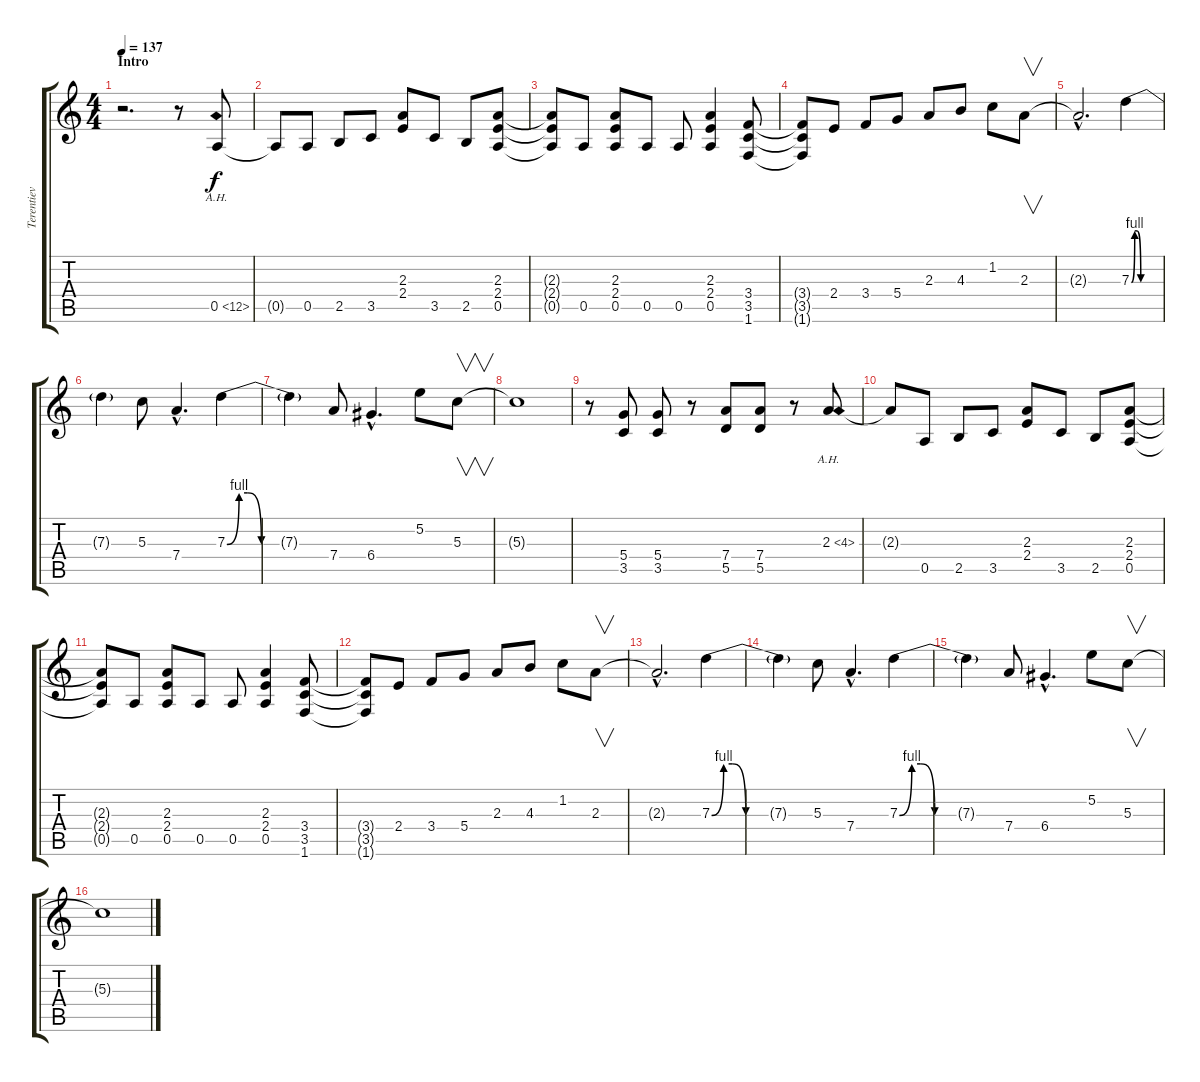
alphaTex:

\track ("Terentiev" "Terentiev") {instrument overdrivenguitar}
\staff {score tabs}
\tuning (E4 B3 G3 D3 A2 E2) {hide}
\ts (4 4)
\section ("" "Intro")
\tempo 137
\clef g2
\ks c
r.2{d dy f instrument overdrivenguitar} r.8 0.5{ah 12}.8 |
0.5{t}.8 0.5.8 2.5.8 3.5.8 (2.3 2.4).8 3.5.8 2.5.8 (2.3 2.4 0.5).8 |
(2.3{t} 2.4{t} 0.5{t}).8 0.5.8 (2.3 2.4 0.5).8 0.5.8 0.5.8 (2.3 2.4 0.5).4 (3.4 3.5 1.6).8 |
(3.4{t} 3.5{t} 1.6{t}).8 2.4.8 3.4.8 5.4.8 2.3.8 4.3.8 1.2.8 2.3.8{v} |
2.3{hac t}.2{d} 7.3{be (custom 0 0 7 4 12 4 20 0 45 0 60 0)}.4 |
7.3{t}.4 5.3.8 7.4{hac}.4{d} 7.3{be (custom 0 0 7 4 12 4 20 0 45 0 60 0)}.4 |
7.3{t}.4 7.4.8 6.4{hac}.4{d} 5.2.8 5.3.8{v} |
5.3{t}.1 |
r.8 (5.4 3.5).8 (5.4 3.5).8 r.8 (7.4 5.5).8 (7.4 5.5).8 r.8 2.3{ah 2}.8 |
2.3{t}.8 0.5.8 2.5.8 3.5.8 (2.3 2.4).8 3.5.8 2.5.8 (2.3 2.4 0.5).8 |
(2.3{t} 2.4{t} 0.5{t}).8 0.5.8 (2.3 2.4 0.5).8 0.5.8 0.5.8 (2.3 2.4 0.5).4 (3.4 3.5 1.6).8 |
(3.4{t} 3.5{t} 1.6{t}).8 2.4.8 3.4.8 5.4.8 2.3.8 4.3.8 1.2.8 2.3.8{v} |
2.3{hac t}.2{d} 7.3{be (custom 0 0 7 4 12 4 20 0 45 0 60 0)}.4 |
7.3{t}.4 5.3.8 7.4{hac}.4{d} 7.3{be (custom 0 0 7 4 12 4 20 0 45 0 60 0)}.4 |
7.3{t}.4 7.4.8 6.4{hac}.4{d} 5.2.8 5.3.8{v} |
5.3{t}.1
